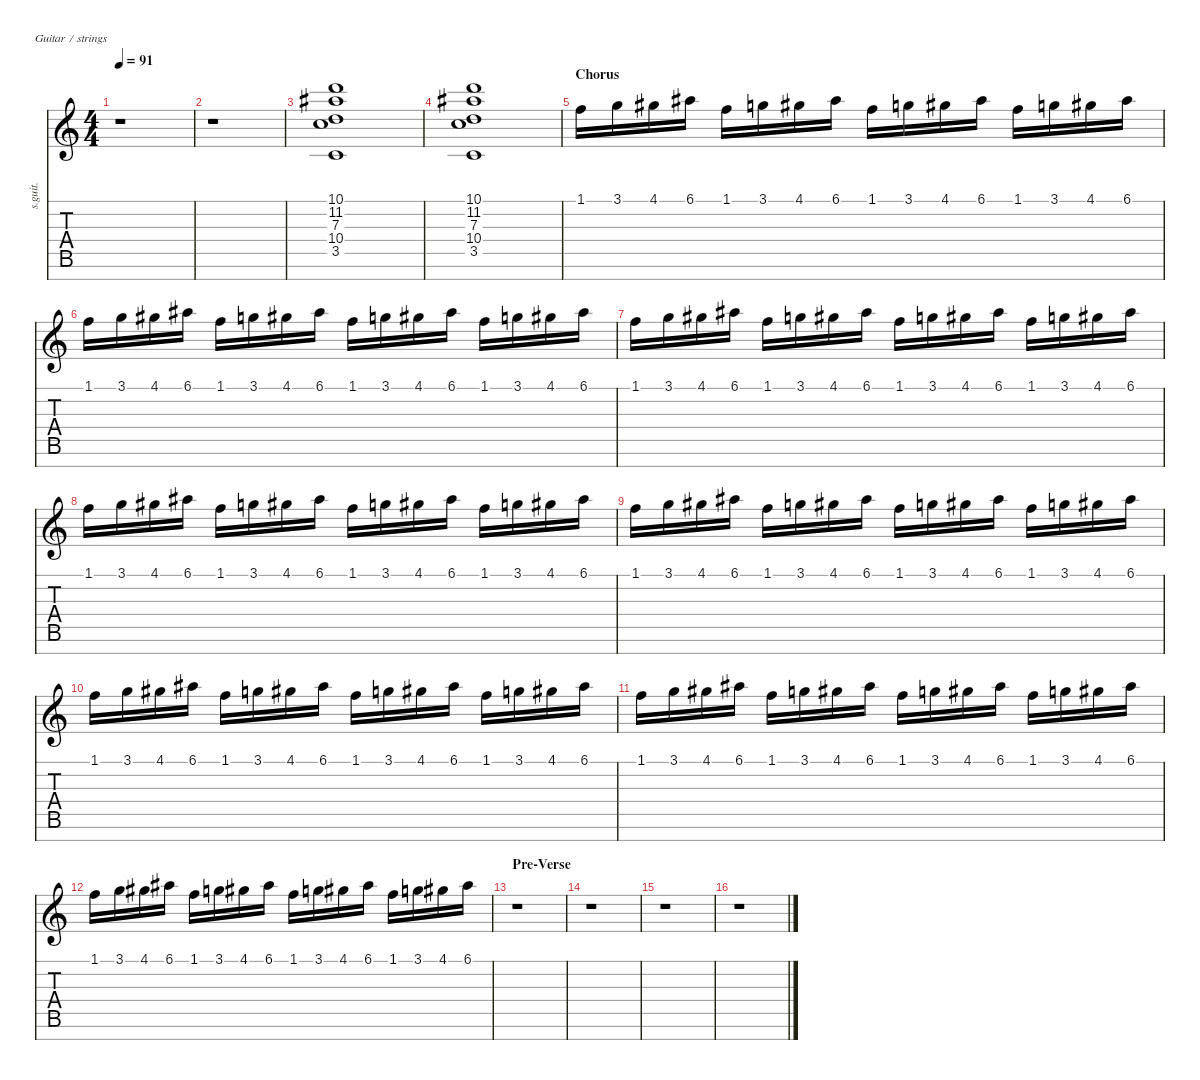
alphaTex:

\defaultSystemsLayout 4
\hideDynamics
\bracketExtendMode nobrackets
\track ("Acoustic Piano (Staff 1)" "s.guit.") {instrument acousticgrandpiano}
\staff {score tabs}
\tuning (E4 B3 G3 D3 A2 E2 B1)
\displaytranspose 12
\ts (4 4)
\tempo 91
\clef g2
\ks c
r.1{dy mp} |
r.1 |
(10.1 11.2{acc #} 7.3 10.4 3.5).1 |
(10.1 11.2{acc #} 7.3 10.4 3.5).1 |
\section ("" "Chorus")
1.1.16{dy p} 3.1.16 4.1{acc #}.16 6.1{acc #}.16 1.1.16 3.1.16 4.1{acc #}.16 6.1{acc #}.16 1.1.16 3.1.16 4.1{acc #}.16 6.1{acc #}.16 1.1.16 3.1.16 4.1{acc #}.16 6.1{acc #}.16 |
1.1.16 3.1.16 4.1{acc #}.16 6.1{acc #}.16 1.1.16 3.1.16 4.1{acc #}.16 6.1{acc #}.16 1.1.16 3.1.16 4.1{acc #}.16 6.1{acc #}.16 1.1.16 3.1.16 4.1{acc #}.16 6.1{acc #}.16 |
1.1.16 3.1.16 4.1{acc #}.16 6.1{acc #}.16 1.1.16 3.1.16 4.1{acc #}.16 6.1{acc #}.16 1.1.16 3.1.16 4.1{acc #}.16 6.1{acc #}.16 1.1.16 3.1.16 4.1{acc #}.16 6.1{acc #}.16 |
1.1.16 3.1.16 4.1{acc #}.16 6.1{acc #}.16 1.1.16 3.1.16 4.1{acc #}.16 6.1{acc #}.16 1.1.16 3.1.16 4.1{acc #}.16 6.1{acc #}.16 1.1.16 3.1.16 4.1{acc #}.16 6.1{acc #}.16 |
1.1.16 3.1.16 4.1{acc #}.16 6.1{acc #}.16 1.1.16 3.1.16 4.1{acc #}.16 6.1{acc #}.16 1.1.16 3.1.16 4.1{acc #}.16 6.1{acc #}.16 1.1.16 3.1.16 4.1{acc #}.16 6.1{acc #}.16 |
1.1.16 3.1.16 4.1{acc #}.16 6.1{acc #}.16 1.1.16 3.1.16 4.1{acc #}.16 6.1{acc #}.16 1.1.16 3.1.16 4.1{acc #}.16 6.1{acc #}.16 1.1.16 3.1.16 4.1{acc #}.16 6.1{acc #}.16 |
1.1.16 3.1.16 4.1{acc #}.16 6.1{acc #}.16 1.1.16 3.1.16 4.1{acc #}.16 6.1{acc #}.16 1.1.16 3.1.16 4.1{acc #}.16 6.1{acc #}.16 1.1.16 3.1.16 4.1{acc #}.16 6.1{acc #}.16 |
1.1.16 3.1.16 4.1{acc #}.16 6.1{acc #}.16 1.1.16 3.1.16 4.1{acc #}.16 6.1{acc #}.16 1.1.16 3.1.16 4.1{acc #}.16 6.1{acc #}.16 1.1.16 3.1.16 4.1{acc #}.16 6.1{acc #}.16 |
\section ("" "Pre-Verse")
r.1 |
r.1 |
r.1 |
r.1
